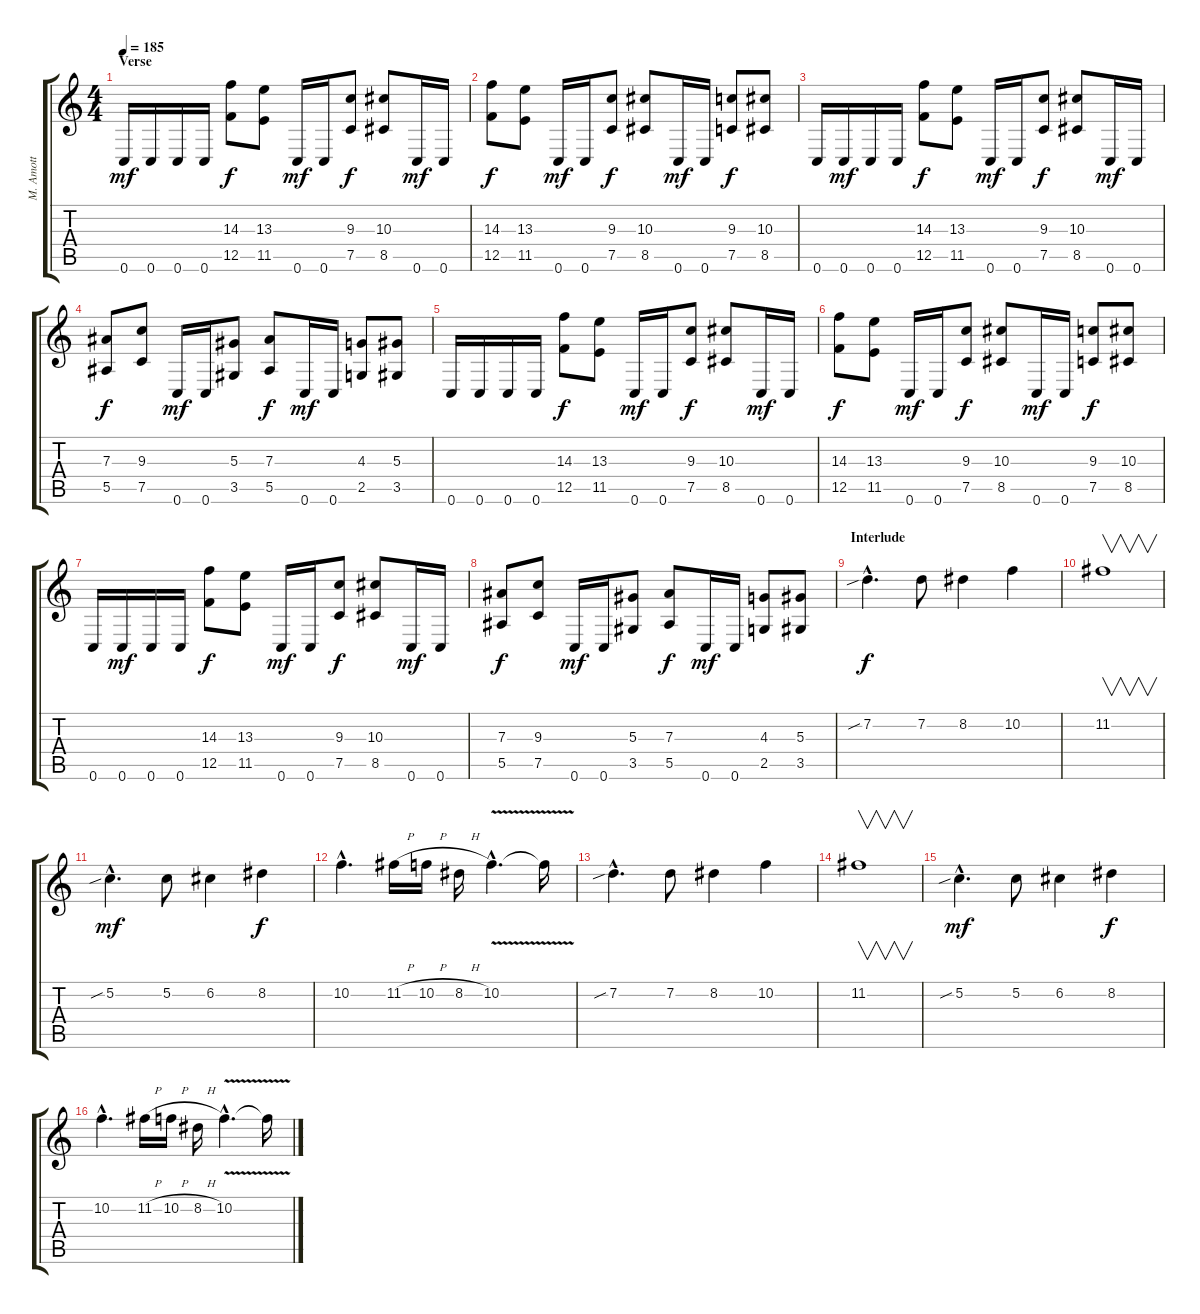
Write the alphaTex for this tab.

\track ("M. Amott" "M. Amott") {instrument distortionguitar}
\staff {score tabs}
\tuning (C4 G3 Eb3 Bb2 F2 C2) {hide}
\ts (4 4)
\section ("" "Verse")
\tempo 185
\clef g2
\ks c
0.6.16{dy mf instrument distortionguitar} 0.6.16 0.6.16 0.6.16 (14.3 12.5).8{dy f} (13.3 11.5).8 0.6.16{dy mf} 0.6.16 (9.3 7.5).8{dy f} (10.3 8.5).8 0.6.16{dy mf} 0.6.16 |
(14.3 12.5).8{dy f} (13.3 11.5).8 0.6.16{dy mf} 0.6.16 (9.3 7.5).8{dy f} (10.3 8.5).8 0.6.16{dy mf} 0.6.16 (9.3 7.5).8{dy f} (10.3 8.5).8 |
0.6.16 0.6.16{dy mf} 0.6.16 0.6.16 (14.3 12.5).8{dy f} (13.3 11.5).8 0.6.16{dy mf} 0.6.16 (9.3 7.5).8{dy f} (10.3 8.5).8 0.6.16{dy mf} 0.6.16 |
(7.3 5.5).8{dy f} (9.3 7.5).8 0.6.16{dy mf} 0.6.16 (5.3 3.5).8 (7.3 5.5).8{dy f} 0.6.16{dy mf} 0.6.16 (4.3 2.5).8 (5.3 3.5).8 |
0.6.16 0.6.16 0.6.16 0.6.16 (14.3 12.5).8{dy f} (13.3 11.5).8 0.6.16{dy mf} 0.6.16 (9.3 7.5).8{dy f} (10.3 8.5).8 0.6.16{dy mf} 0.6.16 |
(14.3 12.5).8{dy f} (13.3 11.5).8 0.6.16{dy mf} 0.6.16 (9.3 7.5).8{dy f} (10.3 8.5).8 0.6.16{dy mf} 0.6.16 (9.3 7.5).8{dy f} (10.3 8.5).8 |
0.6.16 0.6.16{dy mf} 0.6.16 0.6.16 (14.3 12.5).8{dy f} (13.3 11.5).8 0.6.16{dy mf} 0.6.16 (9.3 7.5).8{dy f} (10.3 8.5).8 0.6.16{dy mf} 0.6.16 |
(7.3 5.5).8{dy f} (9.3 7.5).8 0.6.16{dy mf} 0.6.16 (5.3 3.5).8 (7.3 5.5).8{dy f} 0.6.16{dy mf} 0.6.16 (4.3 2.5).8 (5.3 3.5).8 |
\section ("" "Interlude")
7.2{sib hac}.4{d dy f} 7.2.8 8.2.4 10.2.4 |
11.2.1{v} |
5.2{sib hac}.4{d dy mf} 5.2.8 6.2.4 8.2.4{dy f} |
10.2{hac}.4{d} 11.2{h}.16 10.2{h}.16 8.2{h}.16 10.2{v hac}.4{d} 10.2{t}.16 |
7.2{sib hac}.4{d} 7.2.8 8.2.4 10.2.4 |
11.2.1{v} |
5.2{sib hac}.4{d dy mf} 5.2.8 6.2.4 8.2.4{dy f} |
10.2{hac}.4{d} 11.2{h}.16 10.2{h}.16 8.2{h}.16 10.2{v hac}.4{d} 10.2{t}.16
